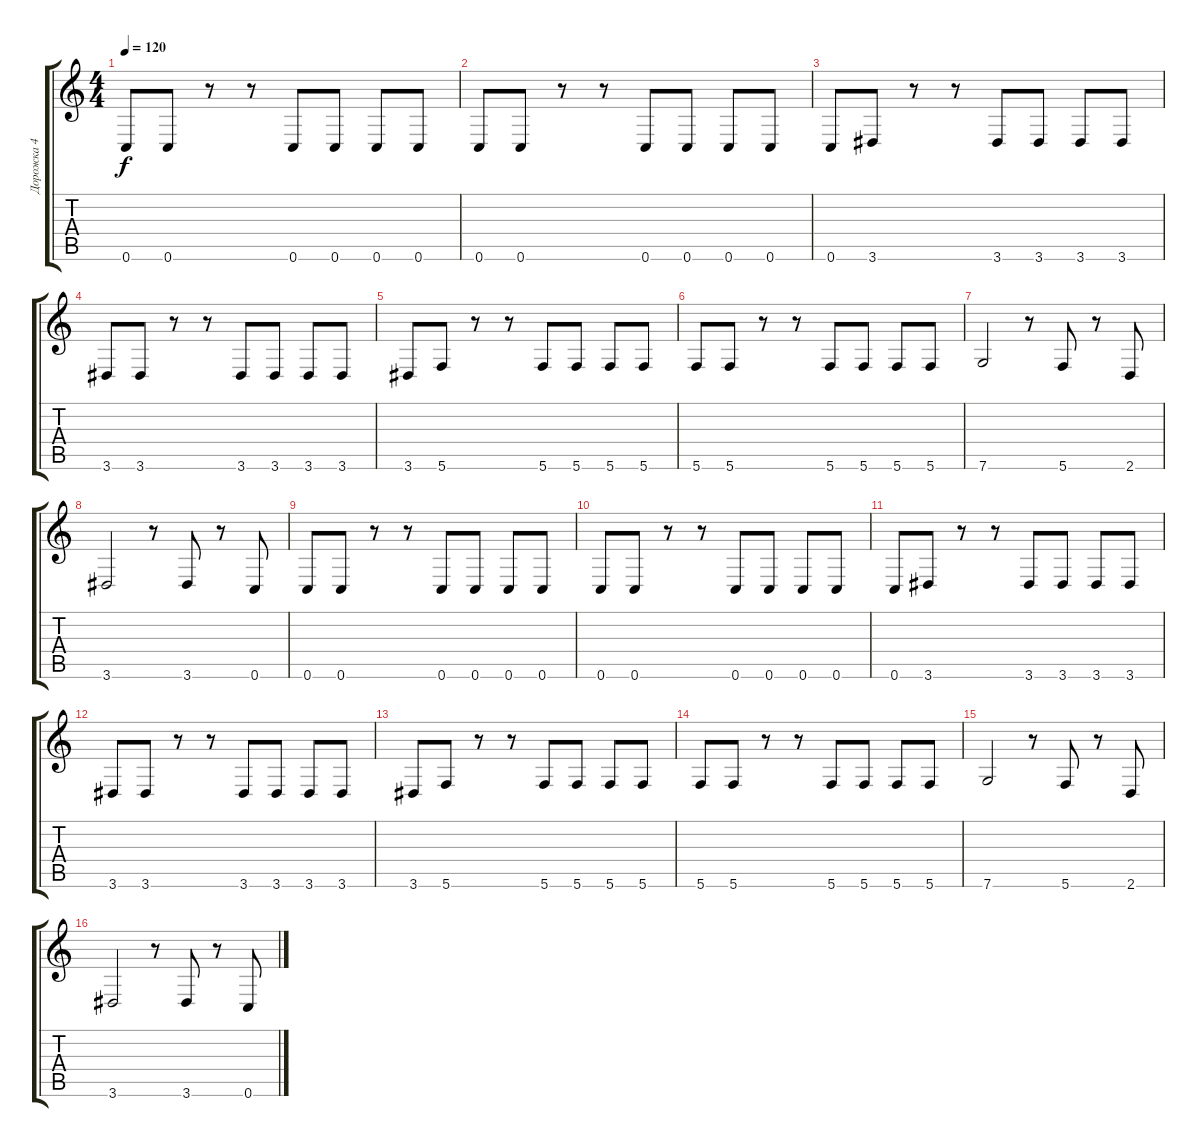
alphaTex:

\track ("Дорожка 4" "Дорожка 4") {instrument electricbasspick}
\staff {score tabs}
\tuning (D4 A3 F3 C3 G2 C2) {hide}
\ts (4 4)
\tempo 120
\clef g2
\ks c
0.6.8{dy f} 0.6.8 r.8 r.8 0.6.8 0.6.8 0.6.8 0.6.8 |
0.6.8 0.6.8 r.8 r.8 0.6.8 0.6.8 0.6.8 0.6.8 |
0.6.8 3.6.8 r.8 r.8 3.6.8 3.6.8 3.6.8 3.6.8 |
3.6.8 3.6.8 r.8 r.8 3.6.8 3.6.8 3.6.8 3.6.8 |
3.6.8 5.6.8 r.8 r.8 5.6.8 5.6.8 5.6.8 5.6.8 |
5.6.8 5.6.8 r.8 r.8 5.6.8 5.6.8 5.6.8 5.6.8 |
7.6.2 r.8 5.6.8 r.8 2.6.8 |
3.6.2 r.8 3.6.8 r.8 0.6.8 |
0.6.8 0.6.8 r.8 r.8 0.6.8 0.6.8 0.6.8 0.6.8 |
0.6.8 0.6.8 r.8 r.8 0.6.8 0.6.8 0.6.8 0.6.8 |
0.6.8 3.6.8 r.8 r.8 3.6.8 3.6.8 3.6.8 3.6.8 |
3.6.8 3.6.8 r.8 r.8 3.6.8 3.6.8 3.6.8 3.6.8 |
3.6.8 5.6.8 r.8 r.8 5.6.8 5.6.8 5.6.8 5.6.8 |
5.6.8 5.6.8 r.8 r.8 5.6.8 5.6.8 5.6.8 5.6.8 |
7.6.2 r.8 5.6.8 r.8 2.6.8 |
3.6.2 r.8 3.6.8 r.8 0.6.8
